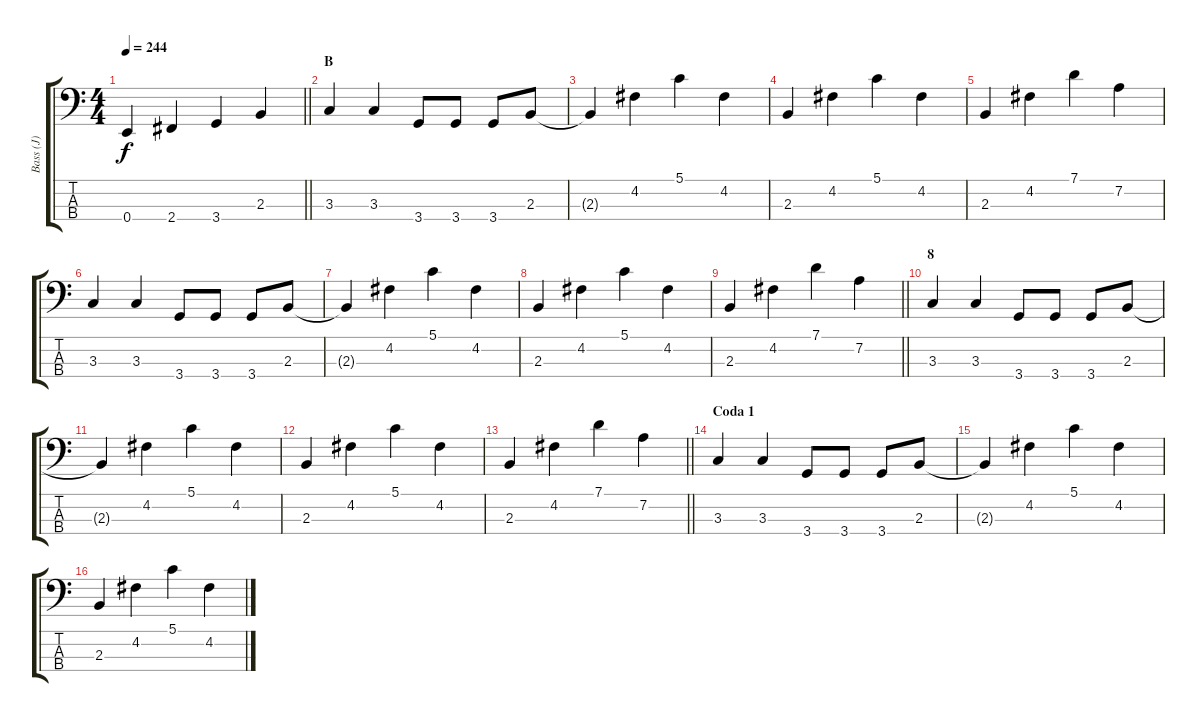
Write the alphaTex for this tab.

\track ("Bass (J)" "Bass (J)") {instrument electricbasspick}
\staff {score tabs}
\tuning (G2 D2 A1 E1) {hide}
\ts (4 4)
\tempo 244
\clef f4
\barLineRight lightlight
\ks c
0.4.4{dy f} 2.4.4 3.4.4 2.3.4 |
\section ("" "B")
3.3.4 3.3.4 3.4.8 3.4.8 3.4.8 2.3.8 |
2.3{t}.4 4.2.4 5.1.4 4.2.4 |
2.3.4 4.2.4 5.1.4 4.2.4 |
2.3.4 4.2.4 7.1.4 7.2.4 |
3.3.4 3.3.4 3.4.8 3.4.8 3.4.8 2.3.8 |
2.3{t}.4 4.2.4 5.1.4 4.2.4 |
2.3.4 4.2.4 5.1.4 4.2.4 |
\barLineRight lightlight
2.3.4 4.2.4 7.1.4 7.2.4 |
\section ("" "8")
3.3.4 3.3.4 3.4.8 3.4.8 3.4.8 2.3.8 |
2.3{t}.4 4.2.4 5.1.4 4.2.4 |
2.3.4 4.2.4 5.1.4 4.2.4 |
\barLineRight lightlight
2.3.4 4.2.4 7.1.4 7.2.4 |
\section ("" "Coda 1")
3.3.4 3.3.4 3.4.8 3.4.8 3.4.8 2.3.8 |
2.3{t}.4 4.2.4 5.1.4 4.2.4 |
2.3.4 4.2.4 5.1.4 4.2.4
